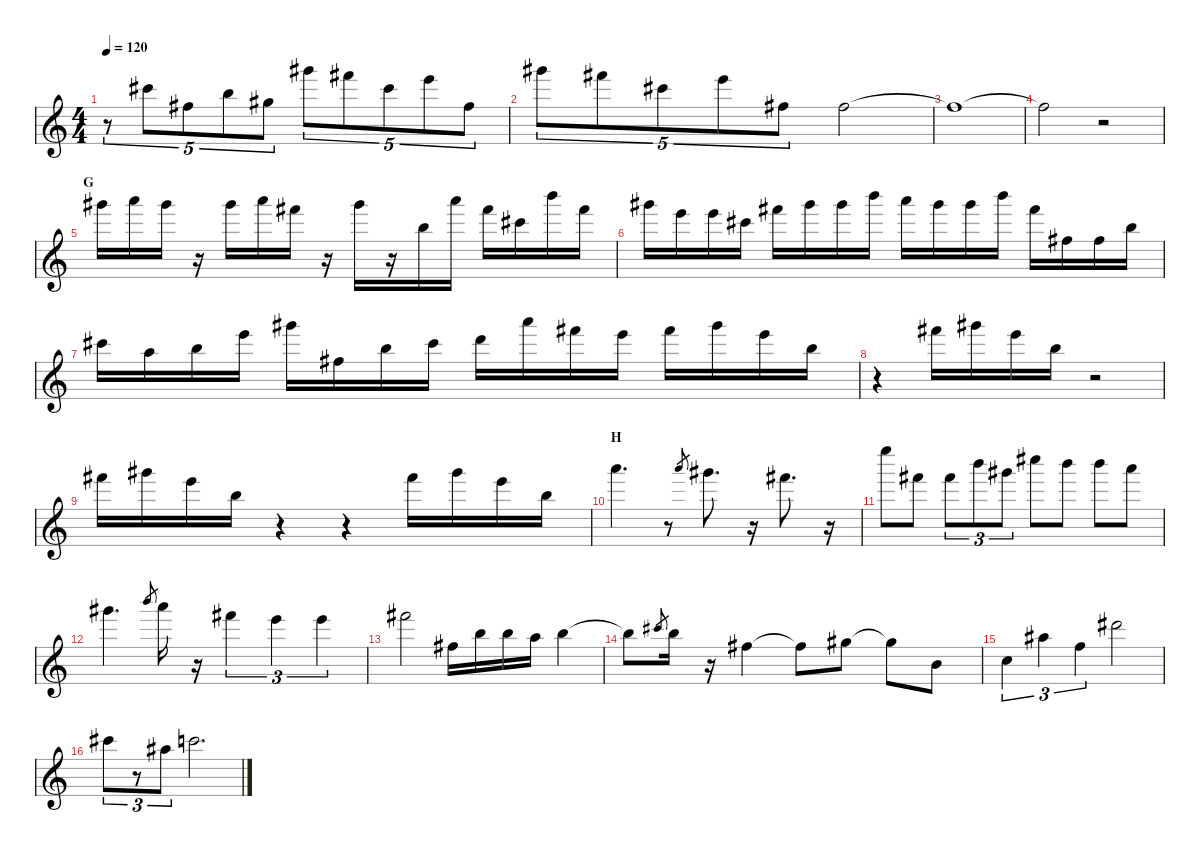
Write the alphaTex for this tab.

\defaultSystemsLayout 4
\hideDynamics
\bracketExtendMode nobrackets
\singleTrackTrackNamePolicy hidden
\multiTrackTrackNamePolicy hidden
\otherSystemsTrackNameOrientation horizontal
\track ("Glockenspiel (Dave Samuels)" "gl.") {instrument glockenspiel}
\staff {score}
\tuning (E5 B4 G4 D4 A3 E3)
\ts (4 4)
\tempo 120
\clef g2
\ks c
r.8{tu (5 4) dy fff beam Down} 14.2{acc #}.8{tu (5 4) beam Down} 16.4{acc #}.8{tu (5 4) beam Down} 16.3.8{tu (5 4) beam Down} 13.3{acc #}.8{tu (5 4) beam Down} 16.1{acc #}.8{tu (5 4) beam Down} 14.1{acc #}.8{tu (5 4) beam Down} 14.2{acc #}.8{tu (5 4) beam Down} 17.2.8{tu (5 4) beam Down} 16.4{acc #}.8{tu (5 4) beam Down} |
16.1{acc #}.8{tu (5 4) beam Down} 14.1{acc #}.8{tu (5 4) beam Down} 14.2{acc #}.8{tu (5 4) beam Down} 17.2.8{tu (5 4) beam Down} 16.4{acc #}.8{tu (5 4) beam Down} 16.4{acc #}.2{beam Down} |
16.4{t acc #}.1{dy f beam Down} |
16.4{t acc #}.2{beam Down} r.2{beam Down} |
\section ("" "G")
16.1{acc #}.16{dy fff beam Down} 17.1.16{beam Down} 16.1{acc #}.16{beam Down} r.16{beam Down} 16.1{acc #}.16{beam Down} 17.1.16{beam Down} 14.1{acc #}.16{beam Down} r.16{beam Down} 16.1{acc #}.16{beam Down} r.16{beam Down} 16.3.16{beam Down} 17.1.16{beam Down} 19.2{acc #}.16{beam Down} 18.3{acc #}.16{beam Down} 19.1.16{beam Down} 19.2{acc #}.16{beam Down} |
16.1{acc #}.16{beam Down} 17.2.16{beam Down} 17.2.16{beam Down} 18.3{acc #}.16{beam Down} 19.2{acc #}.16{beam Down} 16.1{acc #}.16{beam Down} 16.1{acc #}.16{beam Down} 19.1.16{beam Down} 17.1.16{beam Down} 16.1{acc #}.16{beam Down} 16.1{acc #}.16{beam Down} 19.1.16{beam Down} 19.2{acc #}.16{beam Down} 16.4{acc #}.16{beam Down} 16.4{acc #}.16{beam Down} 16.3.16{beam Down} |
18.3{acc #}.16{beam Down} 19.4.16{beam Down} 16.3.16{beam Down} 17.2.16{beam Down} 16.1{acc #}.16{beam Down} 16.4{acc #}.16{beam Down} 16.3.16{beam Down} 18.3{acc #}.16{beam Down} 19.3.16{beam Down} 17.1.16{beam Down} 19.2{acc #}.16{beam Down} 17.2.16{beam Down} 19.2{acc #}.16{beam Down} 16.1{acc #}.16{beam Down} 17.2.16{beam Down} 16.3.16{beam Down} |
r.4{beam Down} 19.2{acc #}.16{beam Down} 16.1{acc #}.16{beam Down} 17.2.16{beam Down} 16.3.16{beam Down} r.2{beam Down} |
19.2{acc #}.16{beam Down} 16.1{acc #}.16{beam Down} 17.2.16{beam Down} 16.3.16{beam Down} r.4{beam Down} r.4{beam Down} 19.2{acc #}.16{beam Down} 16.1{acc #}.16{beam Down} 17.2.16{beam Down} 16.3.16{beam Down} |
\section ("" "H")
17.1.4{d beam Down} r.8{beam Down} 17.1.8{gr dy ff beam Up} 16.1{acc #}.8{d dy fff beam Down} r.16{beam Down} 19.2{acc #}.8{d beam Down} r.16{beam Down} |
24.1.8{beam Down} 19.2{acc #}.8{beam Down} 19.2{acc #}.8{tu (3 2) beam Down} 19.1.8{tu (3 2) beam Down} 16.1{acc #}.8{tu (3 2) beam Down} 21.1{acc #}.8{beam Down} 19.1.8{beam Down} 19.1.8{beam Down} 17.1.8{beam Down} |
21.2{acc #}.4{d beam Down} 19.1.8{gr dy ff beam Up} 17.1.16{dy fff beam Down} r.16{beam Down} 19.2{acc #}.4{tu (3 2) beam Down} 17.2.4{tu (3 2) beam Down} 17.2.4{tu (3 2) beam Down} |
19.2{acc #}.2{beam Down} 16.4{acc #}.16{beam Down} 16.3.16{beam Down} 16.3.16{beam Down} 19.4.16{beam Down} 16.3.4{beam Down} |
16.3{t}.8{dy f beam Down} 18.3{acc #}.8{gr dy ff beam Up} 16.3.16{dy fff beam Down} r.16{beam Down} 16.4{acc #}.4{beam Down} 16.4{t acc #}.8{dy f beam Down} 18.4{acc #}.8{dy fff beam Down} 18.4{t acc #}.8{dy f beam Down} 19.6.8{dy fff beam Down} |
20.6.4{tu (3 2) beam Down} 20.4{acc #}.4{tu (3 2) beam Down} 20.5.4{tu (3 2) beam Down} 20.3{acc #}.2{beam Down} |
18.3{acc #}.8{tu (3 2) beam Down} r.8{tu (3 2) beam Down} 15.3{acc #}.8{tu (3 2) beam Down} 17.3.2{d beam Down}
